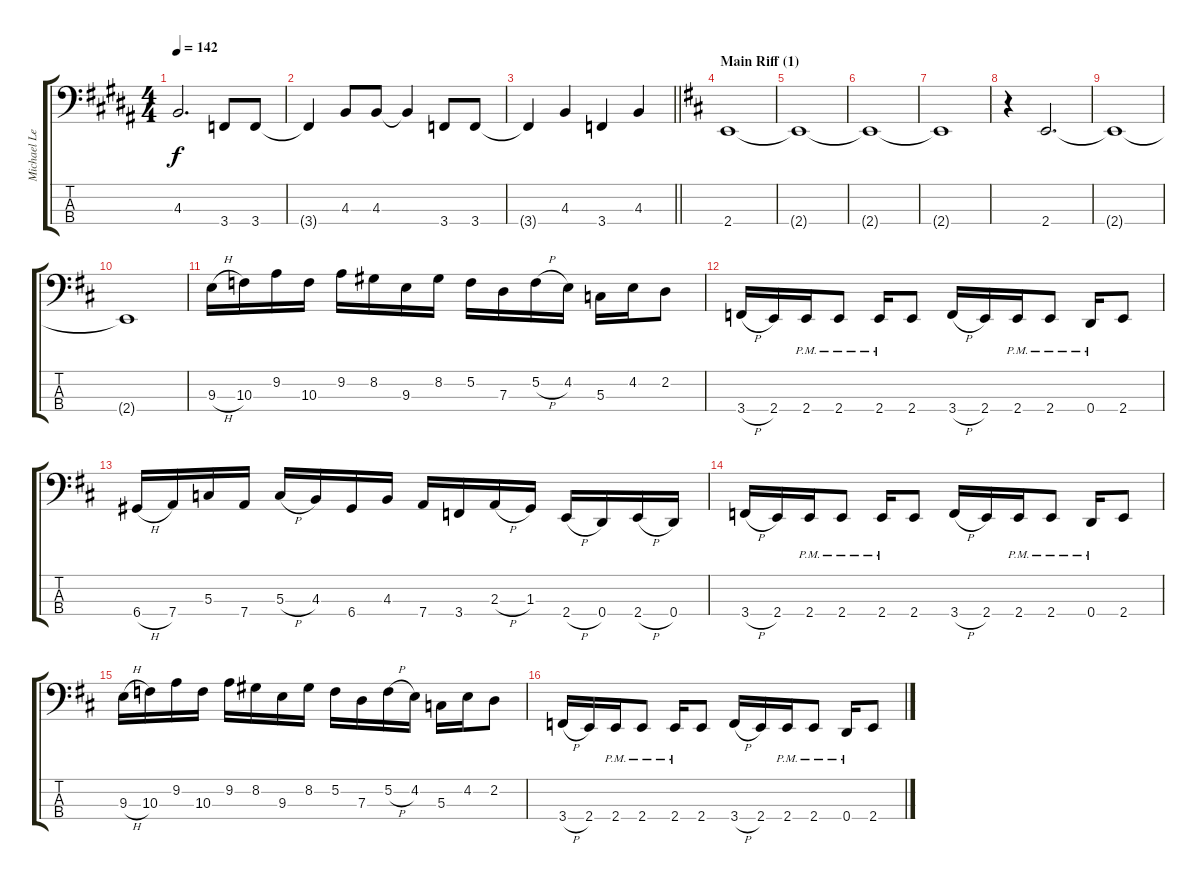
\track ("Michael Lepond (bass)" "Michael Le") {instrument electricbassfinger}
\staff {score tabs}
\tuning (F2 C2 G1 D1) {hide}
\ts (4 4)
\tempo 142
\clef f4
\ks g#minor
4.3{t}.2{d dy f} 3.4.8 3.4.8 |
3.4{t}.4 4.3.8 4.3.8 4.3{t}.4 3.4.8 3.4.8 |
\barLineRight lightlight
3.4{t}.4 4.3.4 3.4.4 4.3.4 |
\section ("" "Main Riff (1)")
\ks bminor
2.4.1 |
2.4{t}.1 |
2.4{t}.1 |
2.4{t}.1 |
r.4 2.4.2{d} |
2.4{t}.1 |
2.4{t}.1 |
9.3{h}.16 10.3.16 9.2.16 10.3.16 9.2.16 8.2.16 9.3.16 8.2.16 5.2.16 7.3.16 5.2{h}.16 4.2.16 5.3.16 4.2.16 2.2.8 |
3.4{h}.16 2.4.16 2.4{pm}.16 2.4{pm}.8 2.4{pm}.16 2.4.8 3.4{h}.16 2.4.16 2.4{pm}.16 2.4{pm}.8 0.4{pm}.16 2.4.8 |
6.4{h}.16 7.4.16 5.3.16 7.4.16 5.3{h}.16 4.3.16 6.4.16 4.3.16 7.4.16 3.4.16 2.3{h}.16 1.3.16 2.4{h}.16 0.4.16 2.4{h}.16 0.4.16 |
3.4{h}.16 2.4.16 2.4{pm}.16 2.4{pm}.8 2.4{pm}.16 2.4.8 3.4{h}.16 2.4.16 2.4{pm}.16 2.4{pm}.8 0.4{pm}.16 2.4.8 |
9.3{h}.16 10.3.16 9.2.16 10.3.16 9.2.16 8.2.16 9.3.16 8.2.16 5.2.16 7.3.16 5.2{h}.16 4.2.16 5.3.16 4.2.16 2.2.8 |
3.4{h}.16 2.4.16 2.4{pm}.16 2.4{pm}.8 2.4{pm}.16 2.4.8 3.4{h}.16 2.4.16 2.4{pm}.16 2.4{pm}.8 0.4{pm}.16 2.4.8
